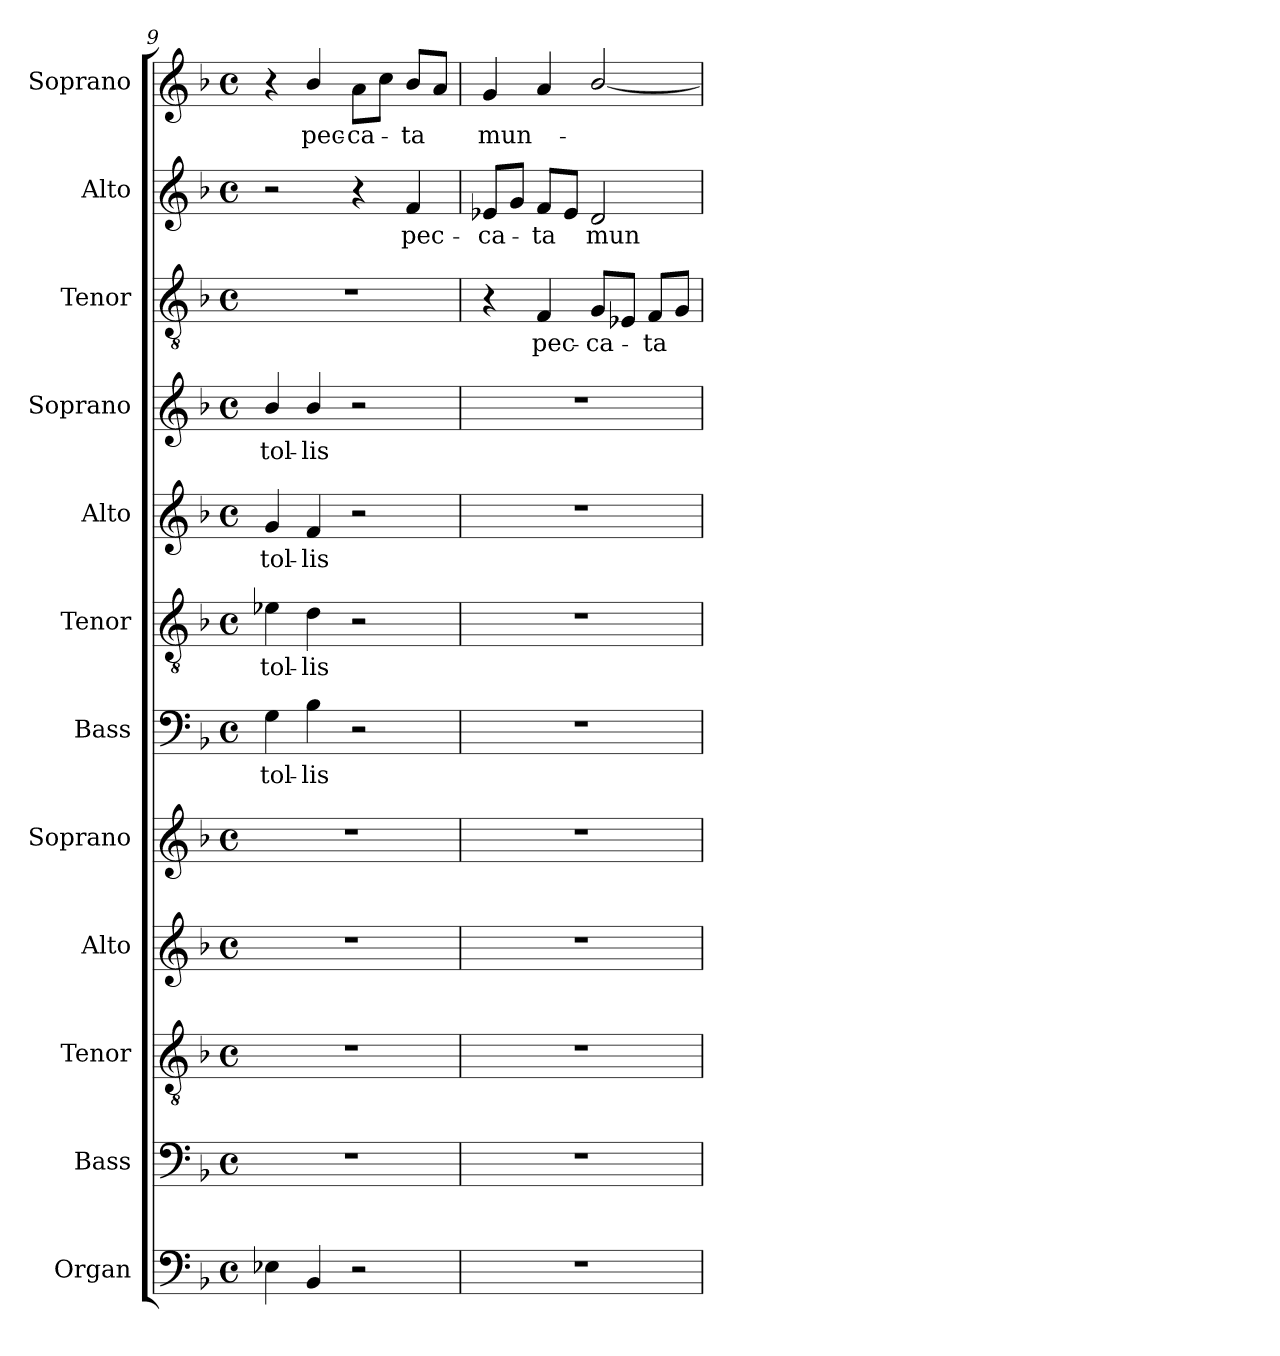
**kern	**kern	**kern	**kern	**kern	**kern	**text	**kern	**text	**kern	**text	**kern	**text	**kern	**text	**kern	**text	**kern	**text
*part12	*part11	*part10	*part9	*part8	*part7	*part7	*part6	*part6	*part5	*part5	*part4	*part4	*part3	*part3	*part2	*part2	*part1	*part1
*staff12	*staff11	*staff10	*staff9	*staff8	*staff7	*staff7	*staff6	*staff6	*staff5	*staff5	*staff4	*staff4	*staff3	*staff3	*staff2	*staff2	*staff1	*staff1
*I"Organ	*I"Bass	*I"Tenor	*I"Alto	*I"Soprano	*I"Bass	*	*I"Tenor	*	*I"Alto	*	*I"Soprano	*	*I"Tenor	*	*I"Alto	*	*I"Soprano	*
*I'Org.	*I'B.	*I'T.	*I'A.	*I'S.	*I'B.	*	*I'T.	*	*I'A.	*	*I'S.	*	*I'T.	*	*I'A.	*	*I'S.	*
*clefF4	*clefF4	*clefGv2	*clefG2	*clefG2	*clefF4	*	*clefGv2	*	*clefG2	*	*clefG2	*	*clefGv2	*	*clefG2	*	*clefG2	*
*	*	*ITrd7c12	*	*	*	*	*ITrd7c12	*	*	*	*	*	*ITrd7c12	*	*	*	*	*
*k[b-]	*k[b-]	*k[b-]	*k[b-]	*k[b-]	*k[b-]	*	*k[b-]	*	*k[b-]	*	*k[b-]	*	*k[b-]	*	*k[b-]	*	*k[b-]	*
*F:	*F:	*F:	*F:	*F:	*F:	*	*F:	*	*F:	*	*F:	*	*F:	*	*F:	*	*F:	*
*M4/4	*M4/4	*M4/4	*M4/4	*M4/4	*M4/4	*	*M4/4	*	*M4/4	*	*M4/4	*	*M4/4	*	*M4/4	*	*M4/4	*
*met(c)	*met(c)	*met(c)	*met(c)	*met(c)	*met(c)	*	*met(c)	*	*met(c)	*	*met(c)	*	*met(c)	*	*met(c)	*	*met(c)	*
=9	=9	=9	=9	=9	=9	=9	=9	=9	=9	=9	=9	=9	=9	=9	=9	=9	=9	=9
!	!	!	!	!	!	!LO:LY:b:color=#000000	!	!	!	!	!	!	!	!	!	!	!	!
!	!	!	!	!	!	!	!	!LO:LY:b:color=#000000	!	!	!	!	!	!	!	!	!	!
!	!	!	!	!	!	!	!	!	!	!LO:LY:b:color=#000000	!	!	!	!	!	!	!	!
!	!	!	!	!	!	!	!	!	!	!	!	!LO:LY:b:color=#000000	!	!	!	!	!	!
4E-Xi\	1r	1r	1r	1r	4Gi\	tol-	4E-Xi\	tol-	4gi/	tol-	4b-i/	tol-	1r	.	2r	.	4r	.
!	!	!	!	!	!	!LO:LY:b:color=#000000	!	!	!	!	!	!	!	!	!	!	!	!
!	!	!	!	!	!	!	!	!LO:LY:b:color=#000000	!	!	!	!	!	!	!	!	!	!
!	!	!	!	!	!	!	!	!	!	!LO:LY:b:color=#000000	!	!	!	!	!	!	!	!
!	!	!	!	!	!	!	!	!	!	!	!	!LO:LY:b:color=#000000	!	!	!	!	!	!
!	!	!	!	!	!	!	!	!	!	!	!	!	!	!	!	!	!	!LO:LY:b:color=#000000
4BB-i/	.	.	.	.	4B-i\	-lis	4Di\	-lis	4fi/	-lis	4b-i/	-lis	.	.	.	.	4b-i/	pec-
!	!	!	!	!	!	!	!	!	!	!	!	!	!	!	!	!	!	!LO:LY:b:color=#000000
2r	.	.	.	.	2r	.	2r	.	2r	.	2r	.	.	.	4r	.	8ai\L	-ca-
.	.	.	.	.	.	.	.	.	.	.	.	.	.	.	.	.	8cci\J	.
!	!	!	!	!	!	!	!	!	!	!	!	!	!	!	!	!LO:LY:b:color=#000000	!	!
!	!	!	!	!	!	!	!	!	!	!	!	!	!	!	!	!	!	!LO:LY:b:color=#000000
.	.	.	.	.	.	.	.	.	.	.	.	.	.	.	4fi/	pec-	8b-i/L	-ta
.	.	.	.	.	.	.	.	.	.	.	.	.	.	.	.	.	8ai/J	.
=10	=10	=10	=10	=10	=10	=10	=10	=10	=10	=10	=10	=10	=10	=10	=10	=10	=10	=10
!	!	!	!	!	!	!	!	!	!	!	!	!	!	!	!	!LO:LY:b:color=#000000	!	!
!	!	!	!	!	!	!	!	!	!	!	!	!	!	!	!	!	!	!LO:LY:b:color=#000000
1r	1r	1r	1r	1r	1r	.	1r	.	1r	.	1r	.	4r	.	8e-Xi/L	-ca-	4gi/	mun-
.	.	.	.	.	.	.	.	.	.	.	.	.	.	.	8gi/J	.	.	.
!	!	!	!	!	!	!	!	!	!	!	!	!	!	!LO:LY:b:color=#000000	!	!	!	!
!	!	!	!	!	!	!	!	!	!	!	!	!	!	!	!	!LO:LY:b:color=#000000	!	!
.	.	.	.	.	.	.	.	.	.	.	.	.	4FFi/	pec-	8fi/L	-ta	4ai/	.
.	.	.	.	.	.	.	.	.	.	.	.	.	.	.	8e-i/J	.	.	.
!	!	!	!	!	!	!	!	!	!	!	!	!	!	!LO:LY:b:color=#000000	!	!	!	!
!	!	!	!	!	!	!	!	!	!	!	!	!	!	!	!	!LO:LY:b:color=#000000	!	!
.	.	.	.	.	.	.	.	.	.	.	.	.	8GGi/L	-ca-	2di/	mun-	[<2b-i/	.
.	.	.	.	.	.	.	.	.	.	.	.	.	8EE-Xi/J	.	.	.	.	.
!	!	!	!	!	!	!	!	!	!	!	!	!	!	!LO:LY:b:color=#000000	!	!	!	!
.	.	.	.	.	.	.	.	.	.	.	.	.	8FFi/L	-ta	.	.	.	.
.	.	.	.	.	.	.	.	.	.	.	.	.	8GGi/J	.	.	.	.	.
=	=	=	=	=	=	=	=	=	=	=	=	=	=	=	=	=	=	=
*-	*-	*-	*-	*-	*-	*-	*-	*-	*-	*-	*-	*-	*-	*-	*-	*-	*-	*-
